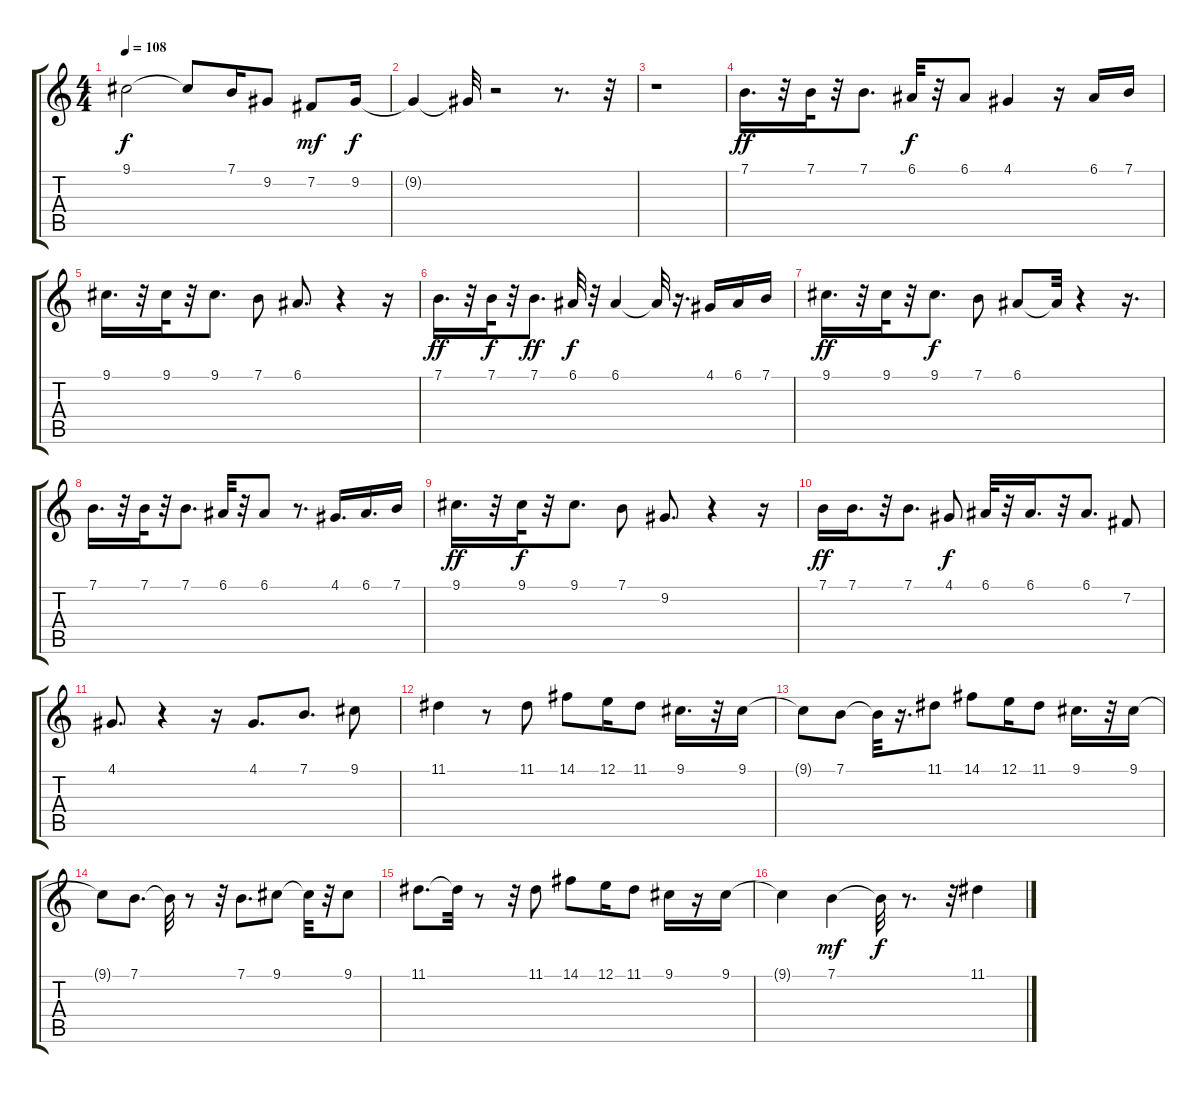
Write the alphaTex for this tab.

\track "" {instrument flute}
\staff {score tabs}
\tuning (E4 B3 G3 D3 A2 E2) {hide}
\ts (4 4)
\tempo 108
\clef g2
\ks c
9.1.2{dy f} 9.1{t}.8 7.1.16 9.2.8 7.2.8{dy mf} 9.2.16{dy f} |
9.2{t}.4 9.2{t}.32 r.2 r.8{d} r.32 |
r.1 |
7.1.16{d dy ff} r.32 7.1.32 r.32 7.1.8{d} 6.1.32{dy f} r.32 6.1.8 4.1.4 r.16 6.1.16 7.1.16 |
9.1.16{d} r.32 9.1.32 r.32 9.1.8{d} 7.1.8 6.1.8{d} r.4 r.16 |
7.1.16{d dy ff} r.32 7.1.32{dy f} r.32 7.1.8{d dy ff} 6.1.32{dy f} r.32 6.1.4 6.1{t}.32 r.16{d} 4.1.16 6.1.16 7.1.16 |
9.1.16{d dy ff} r.32 9.1.32 r.32 9.1.8{d dy f} 7.1.8 6.1.8 6.1{t}.32 r.4 r.16{d} |
7.1.16{d} r.32 7.1.32 r.32 7.1.8{d} 6.1.32 r.32 6.1.8 r.8{d} 4.1.16{d} 6.1.16{d} 7.1.16 |
9.1.16{d dy ff} r.32 9.1.32{dy f} r.32 9.1.8{d} 7.1.8 9.2.8{d} r.4 r.16 |
7.1.16{dy ff} 7.1.16{d} r.32 7.1.8{d} 4.1.8{dy f} 6.1.32 r.32 6.1.16{d} r.32 6.1.8{d} 7.2.8 |
4.1.8{d} r.4 r.16 4.1.8{d} 7.1.8{d} 9.1.8 |
11.1.4 r.8 11.1.8 14.1.8 12.1.16 11.1.8 9.1.16{d} r.32 9.1.16 |
9.1{t}.8 7.1.8 7.1{t}.32 r.16{d} 11.1.8 14.1.8 12.1.16 11.1.8 9.1.16{d} r.32 9.1.16 |
9.1{t}.8 7.1.8{d} 7.1{t}.32 r.8 r.32 7.1.8{d} 9.1.8 9.1{t}.32 r.32 9.1.8 |
11.1.8{d} 11.1{t}.32 r.8 r.32 11.1.8 14.1.8 12.1.16 11.1.8 9.1.16 r.16 9.1.16 |
9.1{t}.4 7.1.4{dy mf} 7.1{t}.32{dy f} r.8{d} r.32 11.1.4
